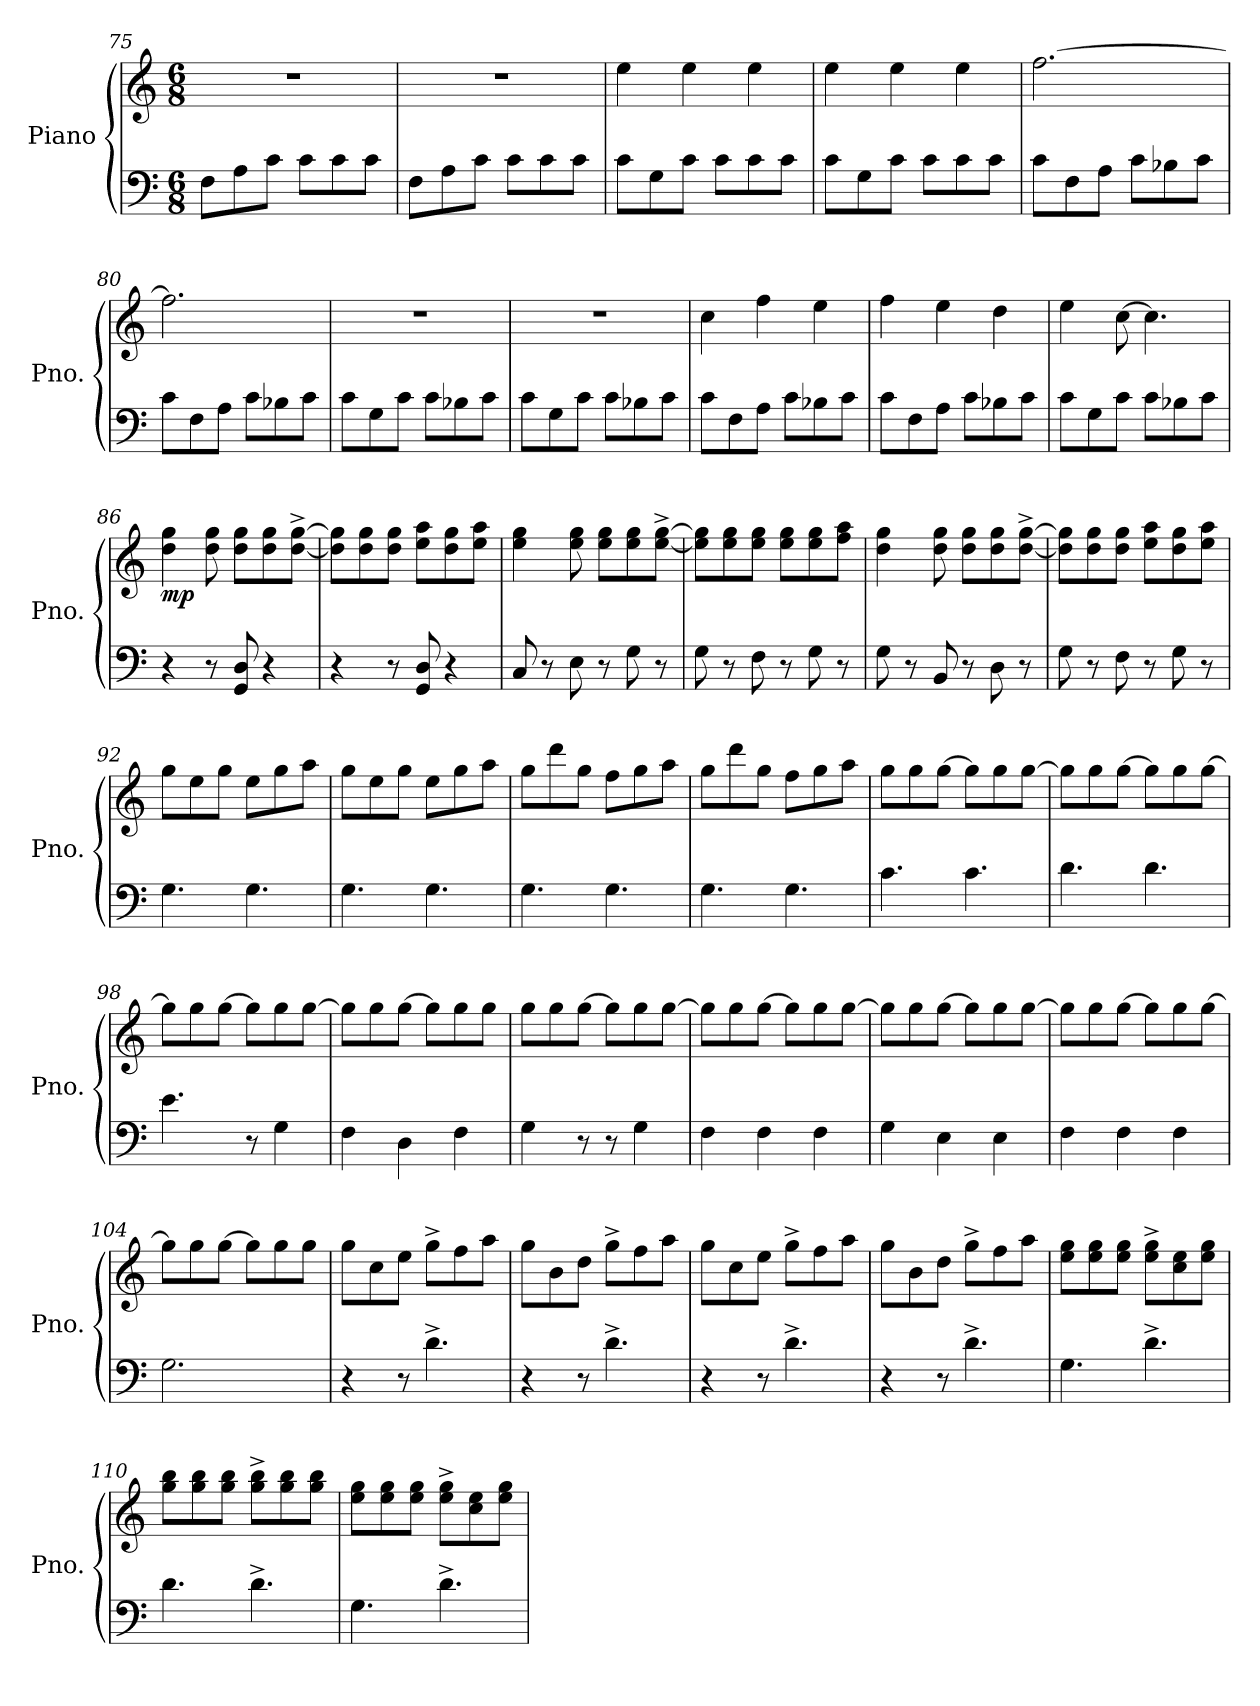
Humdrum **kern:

**kern	**kern	**dynam
*part1	*part1	*part1
*staff2	*staff1	*staff1/2
*I"Piano	*	*
*I'Pno.	*	*
*clefF4	*clefG2	*
*k[]	*k[]	*
*M6/8	*M6/8	*
=75	=75	=75
8F\L	2.r	.
8A\	.	.
8c\J	.	.
8c\L	.	.
8c\	.	.
8c\J	.	.
=76	=76	=76
8F\L	2.r	.
8A\	.	.
8c\J	.	.
8c\L	.	.
8c\	.	.
8c\J	.	.
=77	=77	=77
8c\L	4ee\	.
8G\	.	.
8c\J	4ee\	.
8c\L	.	.
8c\	4ee\	.
8c\J	.	.
!!LO:LB:g=z
=78	=78	=78
8c\L	4ee\	.
8G\	.	.
8c\J	4ee\	.
8c\L	.	.
8c\	4ee\	.
8c\J	.	.
=79	=79	=79
8c\L	[2.ff\	.
8F\	.	.
8A\J	.	.
8c\L	.	.
8B-X\	.	.
8c\J	.	.
=80	=80	=80
8c\L	2.ff\]	.
8F\	.	.
8A\J	.	.
8c\L	.	.
8B-X\	.	.
8c\J	.	.
=81	=81	=81
8c\L	2.r	.
8G\	.	.
8c\J	.	.
8c\L	.	.
8B-X\	.	.
8c\J	.	.
=82	=82	=82
8c\L	2.r	.
8G\	.	.
8c\J	.	.
8c\L	.	.
8B-X\	.	.
8c\J	.	.
=83	=83	=83
8c\L	4cc\	.
8F\	.	.
8A\J	4ff\	.
8c\L	.	.
8B-X\	4ee\	.
8c\J	.	.
!!LO:LB:g=z
=84	=84	=84
8c\L	4ff\	.
8F\	.	.
8A\J	4ee\	.
8c\L	.	.
8B-X\	4dd\	.
8c\J	.	.
=85	=85	=85
8c\L	4ee\	.
8G\	.	.
8c\J	[8cc\	.
8c\L	4.cc\]	.
8B-X\	.	.
8c\J	.	.
=86	=86	=86
!	!	!LO:DY:b
4r	4dd\ 4gg\	mp
8r	8dd\ 8gg\	.
8GG/ 8D/	8dd\ 8gg\L	.
4r	8dd\ 8gg\	.
.	[8dd\^ [8gg\^J	.
=87	=87	=87
4r	8dd\] 8gg\]L	.
.	8dd\ 8gg\	.
8r	8dd\ 8gg\J	.
8GG/ 8D/	8ee\ 8aa\L	.
4r	8dd\ 8gg\	.
.	8ee\ 8aa\J	.
=88	=88	=88
8C/	4ee\ 4gg\	.
8r	.	.
8E\	8ee\ 8gg\	.
8r	8ee\ 8gg\L	.
8G\	8ee\ 8gg\	.
8r	[8ee\^ [8gg\^J	.
=89	=89	=89
8G\	8ee\] 8gg\]L	.
8r	8ee\ 8gg\	.
8F\	8ee\ 8gg\J	.
8r	8ee\ 8gg\L	.
8G\	8ee\ 8gg\	.
8r	8ff\ 8aa\J	.
!!LO:PB:g=z
=90	=90	=90
8G\	4dd\ 4gg\	.
8r	.	.
8BB/	8dd\ 8gg\	.
8r	8dd\ 8gg\L	.
8D\	8dd\ 8gg\	.
8r	[8dd\^ [8gg\^J	.
=91	=91	=91
8G\	8dd\] 8gg\]L	.
8r	8dd\ 8gg\	.
8F\	8dd\ 8gg\J	.
8r	8ee\ 8aa\L	.
8G\	8dd\ 8gg\	.
8r	8ee\ 8aa\J	.
=92	=92	=92
4.G\	8gg\L	.
.	8ee\	.
.	8gg\J	.
4.G\	8ee\L	.
.	8gg\	.
.	8aa\J	.
=93	=93	=93
4.G\	8gg\L	.
.	8ee\	.
.	8gg\J	.
4.G\	8ee\L	.
.	8gg\	.
.	8aa\J	.
=94	=94	=94
4.G\	8gg\L	.
.	8ddd\	.
.	8gg\J	.
4.G\	8ff\L	.
.	8gg\	.
.	8aa\J	.
=95	=95	=95
4.G\	8gg\L	.
.	8ddd\	.
.	8gg\J	.
4.G\	8ff\L	.
.	8gg\	.
.	8aa\J	.
=96	=96	=96
4.c\	8gg\L	.
.	8gg\	.
.	[8gg\J	.
4.c\	8gg\L]	.
.	8gg\	.
.	[8gg\J	.
!!LO:LB:g=z
=97	=97	=97
4.d\	8gg\L]	.
.	8gg\	.
.	[8gg\J	.
4.d\	8gg\L]	.
.	8gg\	.
.	[8gg\J	.
=98	=98	=98
4.e\	8gg\L]	.
.	8gg\	.
.	[8gg\J	.
8r	8gg\L]	.
4G\	8gg\	.
.	[8gg\J	.
=99	=99	=99
4F\	8gg\L]	.
.	8gg\	.
4D\	[8gg\J	.
.	8gg\L]	.
4F\	8gg\	.
.	8gg\J	.
=100	=100	=100
4G\	8gg\L	.
.	8gg\	.
8r	[8gg\J	.
8r	8gg\L]	.
4G\	8gg\	.
.	[8gg\J	.
=101	=101	=101
4F\	8gg\L]	.
.	8gg\	.
4F\	[8gg\J	.
.	8gg\L]	.
4F\	8gg\	.
.	[8gg\J	.
=102	=102	=102
4G\	8gg\L]	.
.	8gg\	.
4E\	[8gg\J	.
.	8gg\L]	.
4E\	8gg\	.
.	[8gg\J	.
=103	=103	=103
4F\	8gg\L]	.
.	8gg\	.
4F\	[8gg\J	.
.	8gg\L]	.
4F\	8gg\	.
.	[8gg\J	.
!!LO:LB:g=z
=104	=104	=104
2.G\	8gg\L]	.
.	8gg\	.
.	[8gg\J	.
.	8gg\L]	.
.	8gg\	.
.	8gg\J	.
=105	=105	=105
4r	8gg\L	.
.	8cc\	.
8r	8ee\J	.
4.d^\	8gg^\L	.
.	8ff\	.
.	8aa\J	.
=106	=106	=106
4r	8gg\L	.
.	8b\	.
8r	8dd\J	.
4.d^\	8gg^\L	.
.	8ff\	.
.	8aa\J	.
=107	=107	=107
4r	8gg\L	.
.	8cc\	.
8r	8ee\J	.
4.d^\	8gg^\L	.
.	8ff\	.
.	8aa\J	.
=108	=108	=108
4r	8gg\L	.
.	8b\	.
8r	8dd\J	.
4.d^\	8gg^\L	.
.	8ff\	.
.	8aa\J	.
=109	=109	=109
4.G\	8ee\ 8gg\L	.
.	8ee\ 8gg\	.
.	8ee\ 8gg\J	.
4.d^\	8ee\^ 8gg\^L	.
.	8cc\ 8ee\	.
.	8ee\ 8gg\J	.
!!LO:LB:g=z
=110	=110	=110
4.d\	8gg\ 8bb\L	.
.	8gg\ 8bb\	.
.	8gg\ 8bb\J	.
4.d^\	8gg\^ 8bb\^L	.
.	8gg\ 8bb\	.
.	8gg\ 8bb\J	.
=111	=111	=111
4.G\	8ee\ 8gg\L	.
.	8ee\ 8gg\	.
.	8ee\ 8gg\J	.
4.d^\	8ee\^ 8gg\^L	.
.	8cc\ 8ee\	.
.	8ee\ 8gg\J	.
=	=	=
*-	*-	*-
